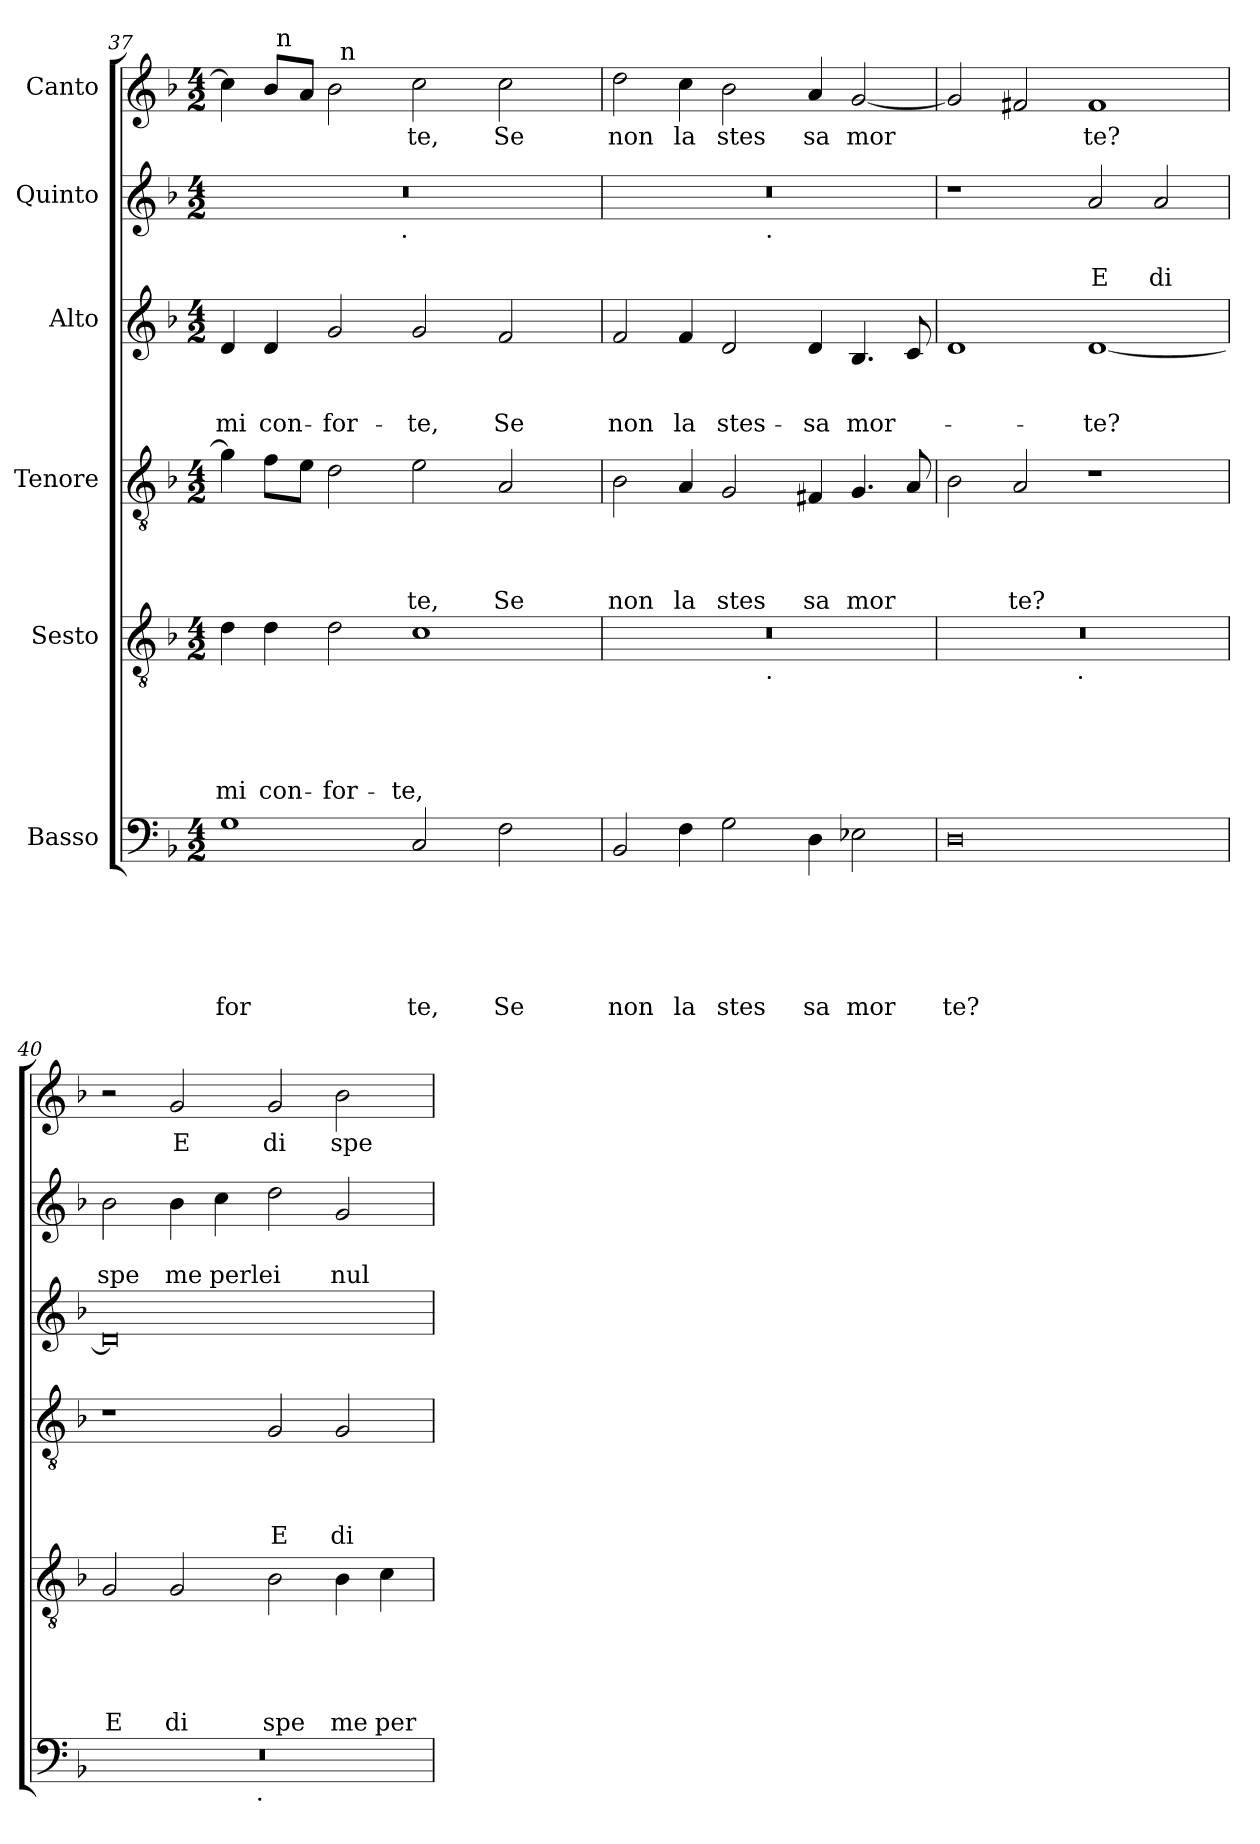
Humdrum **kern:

**kern	**text	**text	**text	**text	**text	**text	**kern	**text	**text	**text	**text	**text	**kern	**text	**text	**text	**text	**kern	**text	**text	**text	**kern	**text	**text	**kern	**text
*part6	*part6	*part6	*part6	*part6	*part6	*part6	*part5	*part5	*part5	*part5	*part5	*part5	*part4	*part4	*part4	*part4	*part4	*part3	*part3	*part3	*part3	*part2	*part2	*part2	*part1	*part1
*staff6	*staff6	*staff6	*staff6	*staff6	*staff6	*staff6	*staff5	*staff5	*staff5	*staff5	*staff5	*staff5	*staff4	*staff4	*staff4	*staff4	*staff4	*staff3	*staff3	*staff3	*staff3	*staff2	*staff2	*staff2	*staff1	*staff1
*I"Basso	*	*	*	*	*	*	*I"Sesto	*	*	*	*	*	*I"Tenore	*	*	*	*	*I"Alto	*	*	*	*I"Quinto	*	*	*I"Canto	*
*clefF4	*	*	*	*	*	*	*clefGv2	*	*	*	*	*	*clefGv2	*	*	*	*	*clefG2	*	*	*	*clefG2	*	*	*clefG2	*
*k[b-]	*	*	*	*	*	*	*k[b-]	*	*	*	*	*	*k[b-]	*	*	*	*	*k[b-]	*	*	*	*k[b-]	*	*	*k[b-]	*
*F:	*	*	*	*	*	*	*F:	*	*	*	*	*	*F:	*	*	*	*	*F:	*	*	*	*F:	*	*	*F:	*
*M4/2	*	*	*	*	*	*	*M4/2	*	*	*	*	*	*M4/2	*	*	*	*	*M4/2	*	*	*	*M4/2	*	*	*M4/2	*
=37	=37	=37	=37	=37	=37	=37	=37	=37	=37	=37	=37	=37	=37	=37	=37	=37	=37	=37	=37	=37	=37	=37	=37	=37	=37	=37
!	!	!	!	!	!	!LO:LY:b	!	!	!	!	!	!LO:LY:b	!	!	!	!	!	!	!	!	!LO:LY:b	!	!	!	!	!
*	*	*	*	*	*	*	*	*	*	*	*	*	*	*	*	*	*	*	*	*	*	*^	*	*	*^	*
*	*	*	*	*	*	*	*	*	*	*	*	*	*	*	*	*	*	*	*	*	*	*	*	*	*	*	*^	*
1G	.	.	.	.	.	for	4d\	.	.	.	.	mi	4g\]	.	.	.	.	4d/	.	.	mi	0r	2ryy	.	.	4cc\]	4ryy	2ryy	.
!	!	!	!	!	!	!	!	!	!	!	!	!LO:LY:b	!	!	!	!	!	!	!	!	!LO:LY:b	!	!	!	!	!	!	!	!
.	.	.	.	.	.	.	4d\	.	.	.	.	con-	8f\L	.	.	.	.	4d/	.	.	con-	.	.	.	.	8b-/L	32ryy	.	.
!	!	!	!	!	!	!	!	!	!	!	!	!	!	!	!	!	!	!	!	!	!	!	!	!	!	!	!LO:TX:a:t=n	!	!
.	.	.	.	.	.	.	.	.	.	.	.	.	.	.	.	.	.	.	.	.	.	.	.	.	.	.	1ryy	.	.
.	.	.	.	.	.	.	.	.	.	.	.	.	8e\J	.	.	.	.	.	.	.	.	.	.	.	.	8a/J	.	.	.
!	!	!	!	!	!	!	!	!	!	!	!	!LO:LY:b	!	!	!	!	!	!	!	!	!LO:LY:b	!	!	!	!	!	!	!	!
.	.	.	.	.	.	.	2d\	.	.	.	.	-for-	2d\	.	.	.	.	2g/	.	.	-for-	.	4...ryy	.	.	2b-\	.	32ryy	.
!	!	!	!	!	!	!	!	!	!	!	!	!	!	!	!	!	!	!	!	!	!	!	!	!	!	!	!	!LO:TX:a:t=n	!
.	.	.	.	.	.	.	.	.	.	.	.	.	.	.	.	.	.	.	.	.	.	.	.	.	.	.	.	1ryy	.
!	!	!	!	!	!	!	!	!	!	!	!	!	!	!	!	!	!	!	!	!	!	!	!LO:TX:b:t=.	!	!	!	!	!	!
.	.	.	.	.	.	.	.	.	.	.	.	.	.	.	.	.	.	.	.	.	.	.	1ryy	.	.	.	.	.	.
!	!	!	!	!	!	!LO:LY:b	!	!	!	!	!	!LO:LY:b	!	!	!	!	!LO:LY:b	!	!	!	!LO:LY:b	!	!	!	!	!	!	!	!LO:LY:b
2C/	.	.	.	.	.	te,	1c	.	.	.	.	-te,	2e\	.	.	.	te,	2g/	.	.	-te,	.	.	.	.	2cc\	.	.	te,
.	.	.	.	.	.	.	.	.	.	.	.	.	.	.	.	.	.	.	.	.	.	.	.	.	.	.	2ryy	.	.
!	!	!	!	!	!	!LO:LY:b	!	!	!	!	!	!	!	!	!	!	!LO:LY:b	!	!	!	!LO:LY:b	!	!	!	!	!	!	!	!LO:LY:b
2F\	.	.	.	.	.	Se	.	.	.	.	.	.	2A/	.	.	.	Se	2f/	.	.	Se	.	.	.	.	2cc\	.	.	Se
.	.	.	.	.	.	.	.	.	.	.	.	.	.	.	.	.	.	.	.	.	.	.	.	.	.	.	.	4...ryy	.
.	.	.	.	.	.	.	.	.	.	.	.	.	.	.	.	.	.	.	.	.	.	.	.	.	.	.	8..ryy	.	.
.	.	.	.	.	.	.	.	.	.	.	.	.	.	.	.	.	.	.	.	.	.	.	32ryy	.	.	.	.	.	.
=38	=38	=38	=38	=38	=38	=38	=38	=38	=38	=38	=38	=38	=38	=38	=38	=38	=38	=38	=38	=38	=38	=38	=38	=38	=38	=38	=38	=38	=38
!	!	!	!	!	!	!LO:LY:b	!	!	!	!	!	!	!	!	!	!	!LO:LY:b	!	!	!	!LO:LY:b	!	!	!	!	!	!	!	!LO:LY:b
*	*	*	*	*	*	*	*^	*	*	*	*	*	*	*	*	*	*	*	*	*	*	*	*	*	*	*v	*v	*v	*
2BB-/	.	.	.	.	.	non	0r	1ryy	.	.	.	.	.	2B-\	.	.	.	non	2f/	.	.	non	0r	1ryy	.	.	2dd\	non
!	!	!	!	!	!	!LO:LY:b	!	!	!	!	!	!	!	!	!	!	!	!LO:LY:b	!	!	!	!LO:LY:b	!	!	!	!	!	!LO:LY:b
4F\	.	.	.	.	.	la	.	.	.	.	.	.	.	4A/	.	.	.	la	4f/	.	.	la	.	.	.	.	4cc\	la
!	!	!	!	!	!	!LO:LY:b	!	!	!	!	!	!	!	!	!	!	!	!LO:LY:b	!	!	!	!LO:LY:b	!	!	!	!	!	!LO:LY:b
2G\	.	.	.	.	.	stes	.	.	.	.	.	.	.	2G/	.	.	.	stes	2d/	.	.	stes-	.	.	.	.	2b-\	stes
!	!	!	!	!	!	!	!	!	!	!	!	!	!	!	!	!	!	!	!	!	!	!	!	!LO:TX:b:t=.	!	!	!	!
!	!	!	!	!	!	!	!	!LO:TX:b:t=.	!	!	!	!	!	!	!	!	!	!	!	!	!	!	!	!	!	!	!	!
.	.	.	.	.	.	.	.	1ryy	.	.	.	.	.	.	.	.	.	.	.	.	.	.	.	1ryy	.	.	.	.
!	!	!	!	!	!	!LO:LY:b	!	!	!	!	!	!	!	!	!	!	!	!LO:LY:b	!	!	!	!LO:LY:b	!	!	!	!	!	!LO:LY:b
4D\	.	.	.	.	.	sa	.	.	.	.	.	.	.	4F#X/	.	.	.	sa	4d/	.	.	-sa	.	.	.	.	4a/	sa
!	!	!	!	!	!	!LO:LY:b	!	!	!	!	!	!	!	!	!	!	!	!LO:LY:b	!	!	!	!LO:LY:b	!	!	!	!	!	!LO:LY:b
2E-X\	.	.	.	.	.	mor	.	.	.	.	.	.	.	4.G/	.	.	.	mor	4.B-/	.	.	mor-	.	.	.	.	[<2g/	mor
.	.	.	.	.	.	.	.	.	.	.	.	.	.	8A/	.	.	.	.	8c/	.	.	.	.	.	.	.	.	.
=39	=39	=39	=39	=39	=39	=39	=39	=39	=39	=39	=39	=39	=39	=39	=39	=39	=39	=39	=39	=39	=39	=39	=39	=39	=39	=39	=39	=39
!	!	!	!	!	!	!LO:LY:b	!	!	!	!	!	!	!	!	!	!	!	!	!	!	!	!	!	!	!	!	!	!
*	*	*	*	*	*	*	*	*	*	*	*	*	*	*	*	*	*	*	*	*	*	*	*v	*v	*	*	*	*
0D	.	.	.	.	.	te?	0r	2ryy	.	.	.	.	.	2B-\	.	.	.	.	1d	.	.	.	1r	.	.	2g/]	.
!	!	!	!	!	!	!	!	!	!	!	!	!	!	!	!	!	!	!LO:LY:b	!	!	!	!	!	!	!	!	!
.	.	.	.	.	.	.	.	4...ryy	.	.	.	.	.	2A/	.	.	.	te?	.	.	.	.	.	.	.	2f#X/	.
!	!	!	!	!	!	!	!	!LO:TX:b:t=.	!	!	!	!	!	!	!	!	!	!	!	!	!	!	!	!	!	!	!
.	.	.	.	.	.	.	.	1ryy	.	.	.	.	.	.	.	.	.	.	.	.	.	.	.	.	.	.	.
!	!	!	!	!	!	!	!	!	!	!	!	!	!	!	!	!	!	!	!	!	!	!LO:LY:b	!	!	!LO:LY:b	!	!LO:LY:b
.	.	.	.	.	.	.	.	.	.	.	.	.	.	1r	.	.	.	.	[>1d	.	.	-te?	2a/	.	E	1f#	te?
!	!	!	!	!	!	!	!	!	!	!	!	!	!	!	!	!	!	!	!	!	!	!	!	!	!LO:LY:b	!	!
.	.	.	.	.	.	.	.	.	.	.	.	.	.	.	.	.	.	.	.	.	.	.	2a/	.	di	.	.
.	.	.	.	.	.	.	.	32ryy	.	.	.	.	.	.	.	.	.	.	.	.	.	.	.	.	.	.	.
!!LO:LB:g=z
=40	=40	=40	=40	=40	=40	=40	=40	=40	=40	=40	=40	=40	=40	=40	=40	=40	=40	=40	=40	=40	=40	=40	=40	=40	=40	=40	=40
!	!	!	!	!	!	!	!	!	!	!	!	!	!LO:LY:b	!	!	!	!	!	!	!	!	!	!	!	!LO:LY:b	!	!
*^	*	*	*	*	*	*	*v	*v	*	*	*	*	*	*	*	*	*	*	*	*	*	*	*	*	*	*	*
0r	2ryy	.	.	.	.	.	.	2G/	.	.	.	.	E	1r	.	.	.	.	0d]	.	.	.	2b-\	.	spe	2r	.
!	!	!	!	!	!	!	!	!	!	!	!	!	!LO:LY:b	!	!	!	!	!	!	!	!	!	!	!	!LO:LY:b	!	!LO:LY:b
.	4...ryy	.	.	.	.	.	.	2G/	.	.	.	.	di	.	.	.	.	.	.	.	.	.	4b-\	.	me	2g/	E
!	!	!	!	!	!	!	!	!	!	!	!	!	!	!	!	!	!	!	!	!	!	!	!	!	!LO:LY:b	!	!
.	.	.	.	.	.	.	.	.	.	.	.	.	.	.	.	.	.	.	.	.	.	.	4cc\	.	perlei	.	.
!	!LO:TX:b:t=.	!	!	!	!	!	!	!	!	!	!	!	!	!	!	!	!	!	!	!	!	!	!	!	!	!	!
.	1ryy	.	.	.	.	.	.	.	.	.	.	.	.	.	.	.	.	.	.	.	.	.	.	.	.	.	.
!	!	!	!	!	!	!	!	!	!	!	!	!	!LO:LY:b	!	!	!	!	!LO:LY:b	!	!	!	!	!	!	!	!	!LO:LY:b
.	.	.	.	.	.	.	.	2B-\	.	.	.	.	spe	2G/	.	.	.	E	.	.	.	.	2dd\	.	.	2g/	di
!	!	!	!	!	!	!	!	!	!	!	!	!	!LO:LY:b	!	!	!	!	!LO:LY:b	!	!	!	!	!	!	!LO:LY:b	!	!LO:LY:b
.	.	.	.	.	.	.	.	4B-\	.	.	.	.	me	2G/	.	.	.	di	.	.	.	.	2g/	.	nul	2b-\	spe-
!	!	!	!	!	!	!	!	!	!	!	!	!	!LO:LY:b	!	!	!	!	!	!	!	!	!	!	!	!	!	!
.	.	.	.	.	.	.	.	4c\	.	.	.	.	per	.	.	.	.	.	.	.	.	.	.	.	.	.	.
.	32ryy	.	.	.	.	.	.	.	.	.	.	.	.	.	.	.	.	.	.	.	.	.	.	.	.	.	.
*v	*v	*	*	*	*	*	*	*	*	*	*	*	*	*	*	*	*	*	*	*	*	*	*	*	*	*	*
=	=	=	=	=	=	=	=	=	=	=	=	=	=	=	=	=	=	=	=	=	=	=	=	=	=	=
*-	*-	*-	*-	*-	*-	*-	*-	*-	*-	*-	*-	*-	*-	*-	*-	*-	*-	*-	*-	*-	*-	*-	*-	*-	*-	*-
